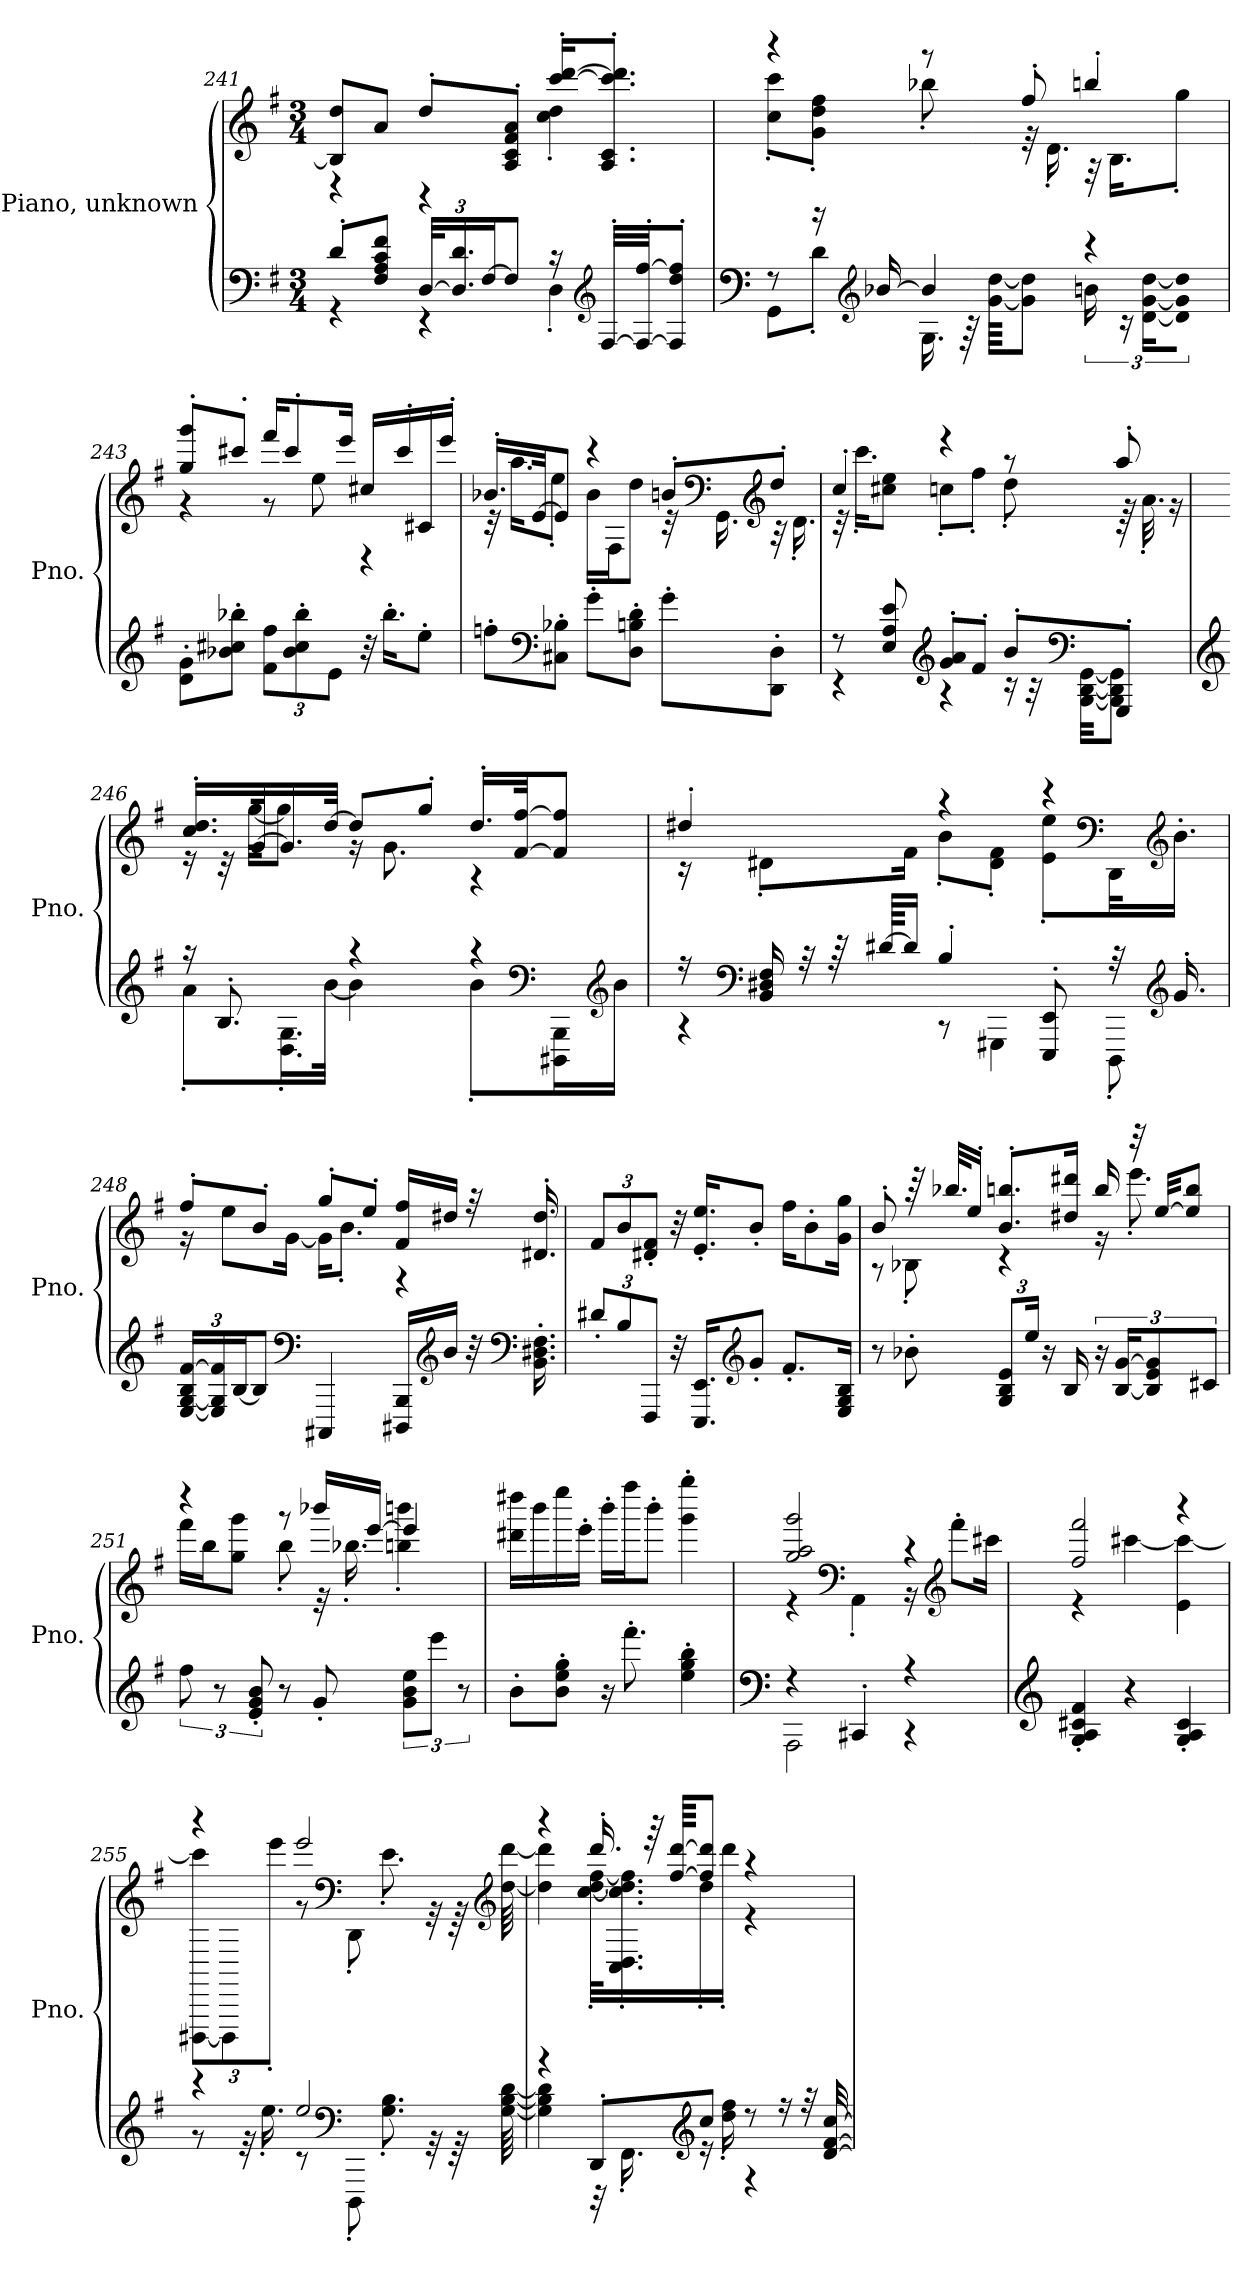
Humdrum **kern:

**kern	**kern
*part1	*part1
*staff2	*staff1
*I"Piano, unknown	*
*I'Pno.	*
!!LO:LB:g=z
*clefF4	*clefG2
*k[f#]	*k[f#]
*M3/4	*M3/4
=241	=241
*^	*^
8d'/L	4r	8B/] 8dd/L	4r
8F#/ 8A/ 8c/ 8f#/J	.	8a/J	.
*Xbrackettup	*	*	*
[48D/KLL	4r	8dd'/L	4r
24.D/] 24.d/	.	.	.
[24F#/J	.	.	.
8F#/J]	.	8A/' 8c/' 8f#/' 8a/'J	.
16r	4D'\	[16ccc/' [16ddd/'KL	4cc\' 4dd\'
*clefG2	*	*	*
[32F#'/LLL	.	8.A/' 8.c/' 8.ccc/]' 8.ddd/]'J	.
32F#/_' [32ff#/'JJ	.	.	.
8F#/]' 8dd/' 8ff#/]'J	.	.	.
=242	=242	=242	=242
*clefF4	*	*	*
8r	8GG\L	4r	8cc\' 8ccc\'L
16r	8d'\J	.	8g\' 8dd\' 8ff#\'J
*clefG2	*	*	*
[16b-X/	.	.	.
4b-/]	16.G\	8r	8bb-X'\
.	64r	.	.
.	[64g\ [64dd\KKKL	.	.
.	8g\] 8dd\]J	8ff#'/	32r
.	.	.	16.d'\
*	*brackettup	*	*
4r	24bn\	4bbn'/	32r
.	.	.	16.B\KL
.	24r	.	.
.	[24d\ [24g\ [24dd\KL	.	.
.	8d\] 8g\] 8dd\]J	.	8gg'\J
*v	*v	*	*
!!LO:PB:g=z	!!
=243	=243	=243
8d\' 8g\'L	8gg/' 8ggg/'L	4r
8b-X\' 8cc#X\' 8bb-X\'J	8ccc#X'/J	.
*Xbrackettup	*	*
12f#\ 12ff#\L	16fff#/KL	8r
.	8ccc#'/	.
12b-\' 12cc#\' 12bb-\'	.	.
.	.	8ee\
12e\J	.	.
.	16eee/Jk	.
32r	16cc#X/LL	4r
16.bb-'\KL	.	.
.	16ccc#'/	.
8ee'\J	16c#X/	.
.	16eee'/JJ	.
=244	=244	=244
8ffn'\L	16.b-X'/LL	32r
.	.	16.aa\KL
.	[32e/JK	.
*clefF4	*	*
8C#X\' 8B-X\'J	8e/J]	8ee'\J
8g'\L	4r	16b-\LL
.	.	16F#\J
8D\' 8Bn\' 8d\'J	.	8dd\J
8g'\L	8bn'/L	32r
*	*clefF4	*
.	.	16.GG\
*	*clefG2	*
8DD\' 8D\'J	8dd'/J	32r
.	.	16.d'\
!!LO:LB:g=z	!!
=245	=245	=245
*^	*	*
8r	4r	4cc'/	32r
.	.	.	16.ccc'\KL
8E/ 8A/ 8e/	.	.	8cc#X\ 8ee\J
*clefG2	*	*	*
8g/' 8a/'L	4r	4r	8ccn'\L
8f#'/J	.	.	8ff#'\J
8b'/L	16r	8r	8dd'\
.	32r	.	.
*clefF4	*	*	*
.	[32BBB\ [32DD\ [32GG\KKL	.	.
8GGG'/J	8BBB\] 8DD\] 8GG\]J	8aa'/	64r
.	.	.	32.a'\
.	.	.	16r
=246	=246	=246	=246
*clefG2	*	*	*
16r	8a'\L	16.cc/' 16.dd/'LL	16r
8.B'/	.	.	32r
.	.	[32g/K	[32gg\KKL
.	16.D\' 16.G\'L	16.g/]	8gg\J]
.	[32b\JJk	[32dd/JJk	.
4r	4b\]	8dd/L]	16r
.	.	.	8.g\
.	.	8gg'/J	.
4r	8b'\L	16.dd'/LL	4r
.	.	[32f#/ [32ff#/JK	.
*clefF4	*	*	*
.	16DDD#X\ 16BBB\L	8f#/] 8ff#/]J	.
*clefG2	*	*	*
.	16b\JJ	.	.
!!LO:LB:g=z	!!
=247	=247	=247	=247
16r	4r	4dd#X'/	16r
*clefF4	*	*	*
16BB/ 16D#X/ 16F#/	.	.	8d#X'\L
32r	.	.	.
64r	.	.	.
[64d#X/KKLL	.	.	.
16d#/JJ]	.	.	16f#\Jk
4B'/	8r	4r	8b'\L
.	4GGG#X\	.	8d#\' 8f#\'J
8EEE/' 8EE/'	.	4r	8e\' 8ee\'L
*	*	*clefF4	*
32r	8DDD'\	.	32DD\KL
*clefG2	*	*clefG2	*
16.g'/	.	.	16.b'\JJ
*v	*v	*	*
=248	=248	=248
[24E/ [24G/ 24B/ [24f#/LL	8ff#'/L	16r
24E/] 24G/] 24f#/]	.	.
.	.	8ee\L
[24B/J	.	.
8B/J]	8b'/J	.
.	.	[16g\Jk
*clefF4	*	*
4CCC#X/	8gg'/L	16g\KL]
.	.	8.b'\J
.	8ee'/J	.
16DDD#X/ 16BBB/LL	16f#/ 16ff#/LL	4r
*clefG2	*	*
16b/JJ	16dd#X/JJ	.
32r	32r	.
*clefF4	*	*
16.BB\' 16.D#X\' 16.F#\'	16.d#X/' 16.dd#/'	.
*	*v	*v
!!LO:LB:g=z
=249	=249
*	*Xbrackettup
12d#X'/L	12f#/L
12B/	12b/
12FFF#/J	12d#X/' 12f#/'J
32r	32r
16.EEE/ 16.EE/KL	16.e/' 16.ee/'KL
*clefG2	*
8g'/J	8b'/J
8.f#'/L	16ff#\KL
.	8b'\
16E/ 16G/ 16B/Jk	16g\ 16gg\Jk
=250	=250
*	*^
8r	8b'/	8r
8b-X'\	64r	8B-X'\
.	32.bb-X/KLL	.
.	16ee'/JJ	.
12G/ 12B/ 12e/L	8.b/' 8.bbn/'L	4r
24ee/Jk	.	.
16r	.	.
16B/	16dd#X/ 16ddd#X/Jk	.
*brackettup	*	*
24r	16bb/	16r
[24B/ [24g/KL	.	.
.	32r	8.eee'\
12B/] 12e/ 12g/]	.	.
.	[32ee/KKL	.
.	8ee/] 8bb/J	.
12c#X/J	.	.
!!LO:LB:g=z	!!
=251	=251	=251
12ff#\	4r	16fff#\LL
.	.	16bb\J
12r	.	.
.	.	8gg\ 8ggg\J
12e/' 12g/' 12b/'	.	.
8r	8r	8bb'\
8g'/	16bbb-X/LL	32r
.	.	16.bb-X'\
.	[16eee/JJ	.
12g\ 12b\ 12ee\L	4eee/]	4bbn\' 4bbbn\'
12eee\J	.	.
12r	.	.
*	*v	*v
=252	=252
8b'\L	16ddd#X\ 16dddd#X\LL
.	16bbb\
8b\' 8ee\' 8gg\'J	16eeee\
.	16eee'\JJ
16r	16bbb'\LL
8.fff#'\	16ffff#\J
.	8bbb'\J
4ee\' 4gg\' 4bb\'	4ggg\' 4gggg\'
=253	=253
*clefF4	*
*^	*^
4r	2AAA\	2gg/ 2aa/ 2ggg/	4r
*	*	*clefF4	*
4CC#X'/	.	.	4AA'\
4r	4r	4r	16r
*	*	*clefG2	*
.	.	.	8fff#'\L
.	.	.	16ccc#X\Jk
*v	*v	*	*
!!LO:LB:g=z	!!
=254	=254	=254
*clefG2	*	*
4G/' 4A/' 4c#X/' 4f#/'	2ff#/ 2fff#/	4r
4r	.	[4ccc#X\
4G/' 4A/' 4c#/'	4r	4e\ 4ccc#\_
=255	=255	=255
*^	*	*
4r	8r	4r	[12DDD#X\ 12ccc#\]L
.	.	.	12DDD#\]
.	32r	.	.
.	16.ee'\	.	.
.	.	.	12eee'\J
2ee/	8r	2eee/	8r
*clefF4	*	*clefF4	*
.	8DDD'\	.	8DD'\
.	8.G\' 8.B\'	.	8.e'\
.	32r	.	32r
.	64r	.	64r
*	*	*clefG2	*
.	[64G\ [64B\ [64d\	.	[64dd\ [64ddd\
=256	=256	=256	=256
4r	4G\] 4B\] 4d\]	4r	4dd\] 4ddd\]
8DD'/L	32r	16.ddd'/	[32cc\' [32dd\' [32ff#\'KLL
.	16.FF#'\	.	16.C\' 16.D\' 16.cc\]' 16.dd\]' 16.ff#\]'
.	.	64r	.
.	.	[64ff#/ [64ddd/KKKL	.
*clefG2	*	*	*
8cc/J	16r	8ff#/] 8ddd/]J	16dd'\
.	16dd\' 16ff#\'	.	16ddd'\JJ
8r	4r	4r	4r
16r	.	.	.
32r	.	.	.
[32d/ [32f#/ [32cc/	.	.	.
*v	*v	*	*
*	*v	*v
=	=
*-	*-
